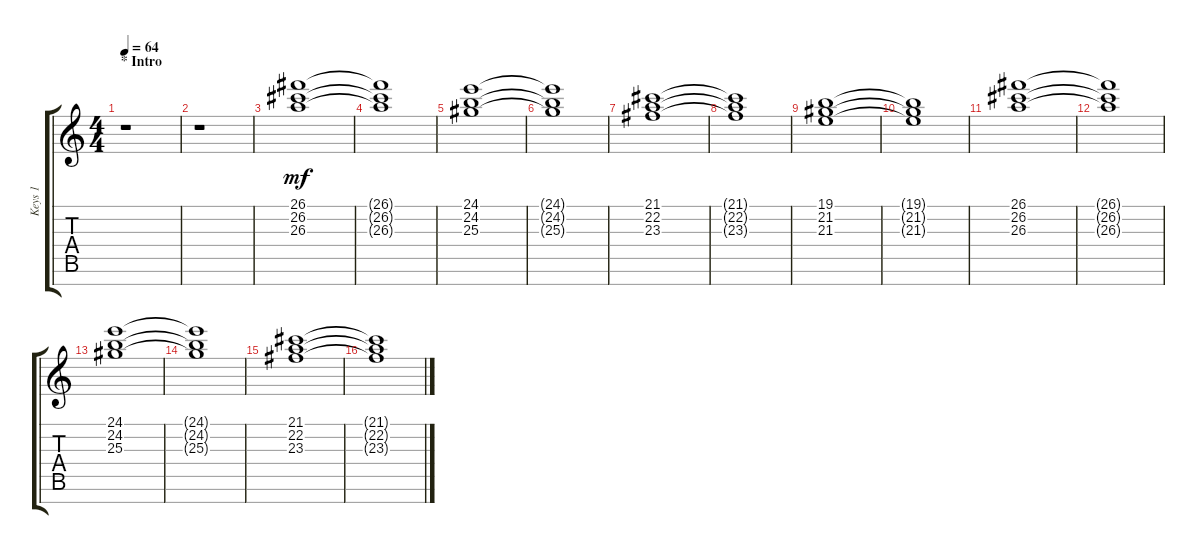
\track ("Keys 1" "Keys 1") {instrument drawbarorgan}
\staff {score tabs}
\tuning (E4 B3 G3 D3 A2 E2 B1) {hide}
\ts (4 4)
\section ("" "* Intro")
\tempo 64
\clef g2
\ks c
r.1{dy f} |
r.1 |
(26.1 26.2 26.3).1{dy mf volume 12 instrument pad2warm} |
(26.1{t} 26.2{t} 26.3{t}).1 |
(24.1 24.2 25.3).1 |
(24.1{t} 24.2{t} 25.3{t}).1 |
(21.1 22.2 23.3).1 |
(21.1{t} 22.2{t} 23.3{t}).1 |
(19.1 21.2 21.3).1 |
(19.1{t} 21.2{t} 21.3{t}).1 |
(26.1 26.2 26.3).1 |
(26.1{t} 26.2{t} 26.3{t}).1 |
(24.1 24.2 25.3).1 |
(24.1{t} 24.2{t} 25.3{t}).1 |
(21.1 22.2 23.3).1 |
(21.1{t} 22.2{t} 23.3{t}).1
